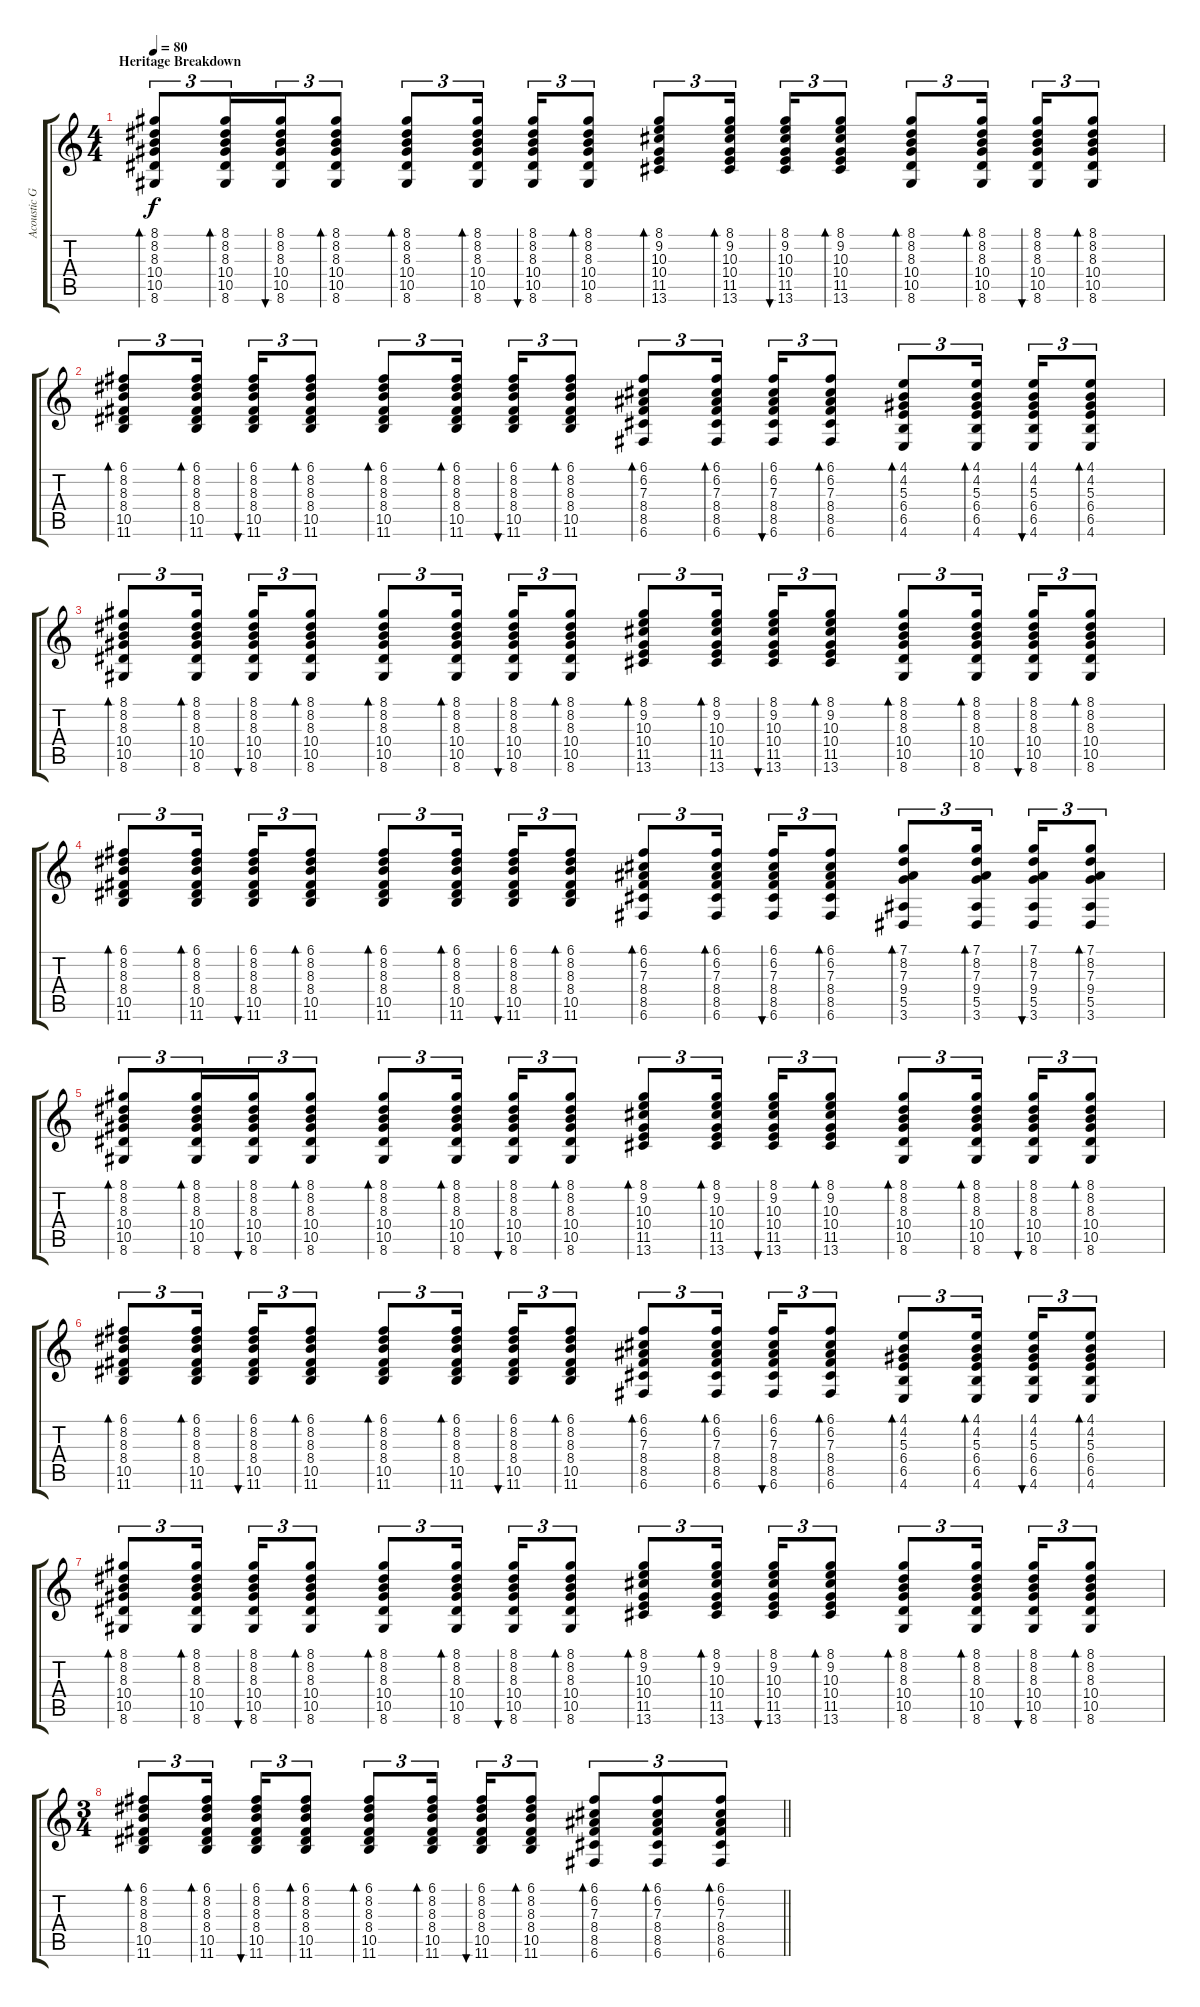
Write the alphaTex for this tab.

\track ("Acoustic Guitar" "Acoustic G") {instrument acousticguitarsteel}
\staff {score tabs}
\tuning (C4 G3 Eb3 Bb2 F2 C2) {hide}
\ts (4 4)
\section ("" "Heritage Breakdown")
\tempo 80
\clef g2
\ks c
(8.1 8.2 8.3 10.4 10.5 8.6).8{tu (3 2) bd 60 dy f} (8.1 8.2 8.3 10.4 10.5 8.6).16{tu (3 2) bd 30 beam merge} (8.1 8.2 8.3 10.4 10.5 8.6).16{tu (3 2) bu 30} (8.1 8.2 8.3 10.4 10.5 8.6).8{tu (3 2) bd 30} (8.1 8.2 8.3 10.4 10.5 8.6).8{tu (3 2) bd 30} (8.1 8.2 8.3 10.4 10.5 8.6).16{tu (3 2) bd 30} (8.1 8.2 8.3 10.4 10.5 8.6).16{tu (3 2) bu 30} (8.1 8.2 8.3 10.4 10.5 8.6).8{tu (3 2) bd 30} (8.1 9.2 10.3 10.4 11.5 13.6).8{tu (3 2) bd 30} (8.1 9.2 10.3 10.4 11.5 13.6).16{tu (3 2) bd 30} (8.1 9.2 10.3 10.4 11.5 13.6).16{tu (3 2) bu 30} (8.1 9.2 10.3 10.4 11.5 13.6).8{tu (3 2) bd 30} (8.1 8.2 8.3 10.4 10.5 8.6).8{tu (3 2) bd 30} (8.1 8.2 8.3 10.4 10.5 8.6).16{tu (3 2) bd 30} (8.1 8.2 8.3 10.4 10.5 8.6).16{tu (3 2) bu 30} (8.1 8.2 8.3 10.4 10.5 8.6).8{tu (3 2) bd 30} |
(6.1 8.2 8.3 8.4 10.5 11.6).8{tu (3 2) bd 30} (6.1 8.2 8.3 8.4 10.5 11.6).16{tu (3 2) bd 30} (6.1 8.2 8.3 8.4 10.5 11.6).16{tu (3 2) bu 30} (6.1 8.2 8.3 8.4 10.5 11.6).8{tu (3 2) bd 30} (6.1 8.2 8.3 8.4 10.5 11.6).8{tu (3 2) bd 30} (6.1 8.2 8.3 8.4 10.5 11.6).16{tu (3 2) bd 30} (6.1 8.2 8.3 8.4 10.5 11.6).16{tu (3 2) bu 30} (6.1 8.2 8.3 8.4 10.5 11.6).8{tu (3 2) bd 30} (6.1 6.2 7.3 8.4 8.5 6.6).8{tu (3 2) bd 30} (6.1 6.2 7.3 8.4 8.5 6.6).16{tu (3 2) bd 30} (6.1 6.2 7.3 8.4 8.5 6.6).16{tu (3 2) bu 30} (6.1 6.2 7.3 8.4 8.5 6.6).8{tu (3 2) bd 30} (4.1 4.2 5.3 6.4 6.5 4.6).8{tu (3 2) bd 30} (4.1 4.2 5.3 6.4 6.5 4.6).16{tu (3 2) bd 30} (4.1 4.2 5.3 6.4 6.5 4.6).16{tu (3 2) bu 30} (4.1 4.2 5.3 6.4 6.5 4.6).8{tu (3 2) bd 30} |
(8.1 8.2 8.3 10.4 10.5 8.6).8{tu (3 2) bd 30} (8.1 8.2 8.3 10.4 10.5 8.6).16{tu (3 2) bd 30} (8.1 8.2 8.3 10.4 10.5 8.6).16{tu (3 2) bu 30} (8.1 8.2 8.3 10.4 10.5 8.6).8{tu (3 2) bd 30} (8.1 8.2 8.3 10.4 10.5 8.6).8{tu (3 2) bd 30} (8.1 8.2 8.3 10.4 10.5 8.6).16{tu (3 2) bd 30} (8.1 8.2 8.3 10.4 10.5 8.6).16{tu (3 2) bu 30} (8.1 8.2 8.3 10.4 10.5 8.6).8{tu (3 2) bd 30} (8.1 9.2 10.3 10.4 11.5 13.6).8{tu (3 2) bd 30} (8.1 9.2 10.3 10.4 11.5 13.6).16{tu (3 2) bd 30} (8.1 9.2 10.3 10.4 11.5 13.6).16{tu (3 2) bu 30} (8.1 9.2 10.3 10.4 11.5 13.6).8{tu (3 2) bd 30} (8.1 8.2 8.3 10.4 10.5 8.6).8{tu (3 2) bd 30} (8.1 8.2 8.3 10.4 10.5 8.6).16{tu (3 2) bd 30} (8.1 8.2 8.3 10.4 10.5 8.6).16{tu (3 2) bu 30} (8.1 8.2 8.3 10.4 10.5 8.6).8{tu (3 2) bd 30} |
(6.1 8.2 8.3 8.4 10.5 11.6).8{tu (3 2) bd 30} (6.1 8.2 8.3 8.4 10.5 11.6).16{tu (3 2) bd 30} (6.1 8.2 8.3 8.4 10.5 11.6).16{tu (3 2) bu 30} (6.1 8.2 8.3 8.4 10.5 11.6).8{tu (3 2) bd 30} (6.1 8.2 8.3 8.4 10.5 11.6).8{tu (3 2) bd 30} (6.1 8.2 8.3 8.4 10.5 11.6).16{tu (3 2) bd 30} (6.1 8.2 8.3 8.4 10.5 11.6).16{tu (3 2) bu 30} (6.1 8.2 8.3 8.4 10.5 11.6).8{tu (3 2) bd 30} (6.1 6.2 7.3 8.4 8.5 6.6).8{tu (3 2) bd 30} (6.1 6.2 7.3 8.4 8.5 6.6).16{tu (3 2) bd 30} (6.1 6.2 7.3 8.4 8.5 6.6).16{tu (3 2) bu 30} (6.1 6.2 7.3 8.4 8.5 6.6).8{tu (3 2) bd 30} (7.1 8.2 7.3 9.4 5.5 3.6).8{tu (3 2) bd 30} (7.1 8.2 7.3 9.4 5.5 3.6).16{tu (3 2) bd 30} (7.1 8.2 7.3 9.4 5.5 3.6).16{tu (3 2) bu 30} (7.1 8.2 7.3 9.4 5.5 3.6).8{tu (3 2) bd 30} |
(8.1 8.2 8.3 10.4 10.5 8.6).8{tu (3 2) bd 60} (8.1 8.2 8.3 10.4 10.5 8.6).16{tu (3 2) bd 30 beam merge} (8.1 8.2 8.3 10.4 10.5 8.6).16{tu (3 2) bu 30} (8.1 8.2 8.3 10.4 10.5 8.6).8{tu (3 2) bd 30} (8.1 8.2 8.3 10.4 10.5 8.6).8{tu (3 2) bd 30} (8.1 8.2 8.3 10.4 10.5 8.6).16{tu (3 2) bd 30} (8.1 8.2 8.3 10.4 10.5 8.6).16{tu (3 2) bu 30} (8.1 8.2 8.3 10.4 10.5 8.6).8{tu (3 2) bd 30} (8.1 9.2 10.3 10.4 11.5 13.6).8{tu (3 2) bd 30} (8.1 9.2 10.3 10.4 11.5 13.6).16{tu (3 2) bd 30} (8.1 9.2 10.3 10.4 11.5 13.6).16{tu (3 2) bu 30} (8.1 9.2 10.3 10.4 11.5 13.6).8{tu (3 2) bd 30} (8.1 8.2 8.3 10.4 10.5 8.6).8{tu (3 2) bd 30} (8.1 8.2 8.3 10.4 10.5 8.6).16{tu (3 2) bd 30} (8.1 8.2 8.3 10.4 10.5 8.6).16{tu (3 2) bu 30} (8.1 8.2 8.3 10.4 10.5 8.6).8{tu (3 2) bd 30} |
(6.1 8.2 8.3 8.4 10.5 11.6).8{tu (3 2) bd 30} (6.1 8.2 8.3 8.4 10.5 11.6).16{tu (3 2) bd 30} (6.1 8.2 8.3 8.4 10.5 11.6).16{tu (3 2) bu 30} (6.1 8.2 8.3 8.4 10.5 11.6).8{tu (3 2) bd 30} (6.1 8.2 8.3 8.4 10.5 11.6).8{tu (3 2) bd 30} (6.1 8.2 8.3 8.4 10.5 11.6).16{tu (3 2) bd 30} (6.1 8.2 8.3 8.4 10.5 11.6).16{tu (3 2) bu 30} (6.1 8.2 8.3 8.4 10.5 11.6).8{tu (3 2) bd 30} (6.1 6.2 7.3 8.4 8.5 6.6).8{tu (3 2) bd 30} (6.1 6.2 7.3 8.4 8.5 6.6).16{tu (3 2) bd 30} (6.1 6.2 7.3 8.4 8.5 6.6).16{tu (3 2) bu 30} (6.1 6.2 7.3 8.4 8.5 6.6).8{tu (3 2) bd 30} (4.1 4.2 5.3 6.4 6.5 4.6).8{tu (3 2) bd 30} (4.1 4.2 5.3 6.4 6.5 4.6).16{tu (3 2) bd 30} (4.1 4.2 5.3 6.4 6.5 4.6).16{tu (3 2) bu 30} (4.1 4.2 5.3 6.4 6.5 4.6).8{tu (3 2) bd 30} |
(8.1 8.2 8.3 10.4 10.5 8.6).8{tu (3 2) bd 30} (8.1 8.2 8.3 10.4 10.5 8.6).16{tu (3 2) bd 30} (8.1 8.2 8.3 10.4 10.5 8.6).16{tu (3 2) bu 30} (8.1 8.2 8.3 10.4 10.5 8.6).8{tu (3 2) bd 30} (8.1 8.2 8.3 10.4 10.5 8.6).8{tu (3 2) bd 30} (8.1 8.2 8.3 10.4 10.5 8.6).16{tu (3 2) bd 30} (8.1 8.2 8.3 10.4 10.5 8.6).16{tu (3 2) bu 30} (8.1 8.2 8.3 10.4 10.5 8.6).8{tu (3 2) bd 30} (8.1 9.2 10.3 10.4 11.5 13.6).8{tu (3 2) bd 30} (8.1 9.2 10.3 10.4 11.5 13.6).16{tu (3 2) bd 30} (8.1 9.2 10.3 10.4 11.5 13.6).16{tu (3 2) bu 30} (8.1 9.2 10.3 10.4 11.5 13.6).8{tu (3 2) bd 30} (8.1 8.2 8.3 10.4 10.5 8.6).8{tu (3 2) bd 30} (8.1 8.2 8.3 10.4 10.5 8.6).16{tu (3 2) bd 30} (8.1 8.2 8.3 10.4 10.5 8.6).16{tu (3 2) bu 30} (8.1 8.2 8.3 10.4 10.5 8.6).8{tu (3 2) bd 30} |
\ts (3 4)
\barLineRight lightlight
(6.1 8.2 8.3 8.4 10.5 11.6).8{tu (3 2) bd 30} (6.1 8.2 8.3 8.4 10.5 11.6).16{tu (3 2) bd 30} (6.1 8.2 8.3 8.4 10.5 11.6).16{tu (3 2) bu 30} (6.1 8.2 8.3 8.4 10.5 11.6).8{tu (3 2) bd 30} (6.1 8.2 8.3 8.4 10.5 11.6).8{tu (3 2) bd 30} (6.1 8.2 8.3 8.4 10.5 11.6).16{tu (3 2) bd 30} (6.1 8.2 8.3 8.4 10.5 11.6).16{tu (3 2) bu 30} (6.1 8.2 8.3 8.4 10.5 11.6).8{tu (3 2) bd 30} (6.1 6.2 7.3 8.4 8.5 6.6).8{tu (3 2) bd 30} (6.1 6.2 7.3 8.4 8.5 6.6).8{tu (3 2) bd 30} (6.1 6.2 7.3 8.4 8.5 6.6).8{tu (3 2) bd 30}
